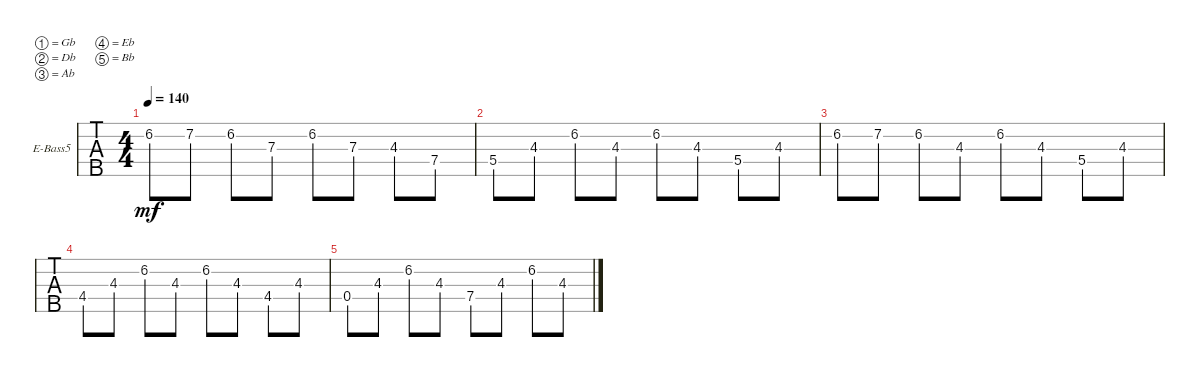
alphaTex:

\defaultSystemsLayout 4
\bracketExtendMode groupsimilarinstruments
\firstSystemTrackNameOrientation horizontal
\otherSystemsTrackNameOrientation horizontal
\track ("Electric Bass" "E-Bass5") {instrument electricbassfinger}
\staff {tabs}
\tuning (Gb2 Db2 Ab1 Eb1 Bb0)
\ts (4 4)
\tempo 140
\clef f4
\ks c
6.2.8{dy mf} 7.2.8 6.2.8 7.3.8 6.2.8 7.3.8 4.3.8 7.4.8 |
5.4.8 4.3.8 6.2.8 4.3.8 6.2.8 4.3.8 5.4.8 4.3.8 |
6.2.8 7.2.8 6.2.8 4.3.8 6.2.8 4.3.8 5.4.8 4.3.8 |
4.4.8 4.3.8 6.2.8 4.3.8 6.2.8 4.3.8 4.4.8 4.3.8 |
0.4.8 4.3.8 6.2.8 4.3.8 7.4.8 4.3.8 6.2.8 4.3.8
